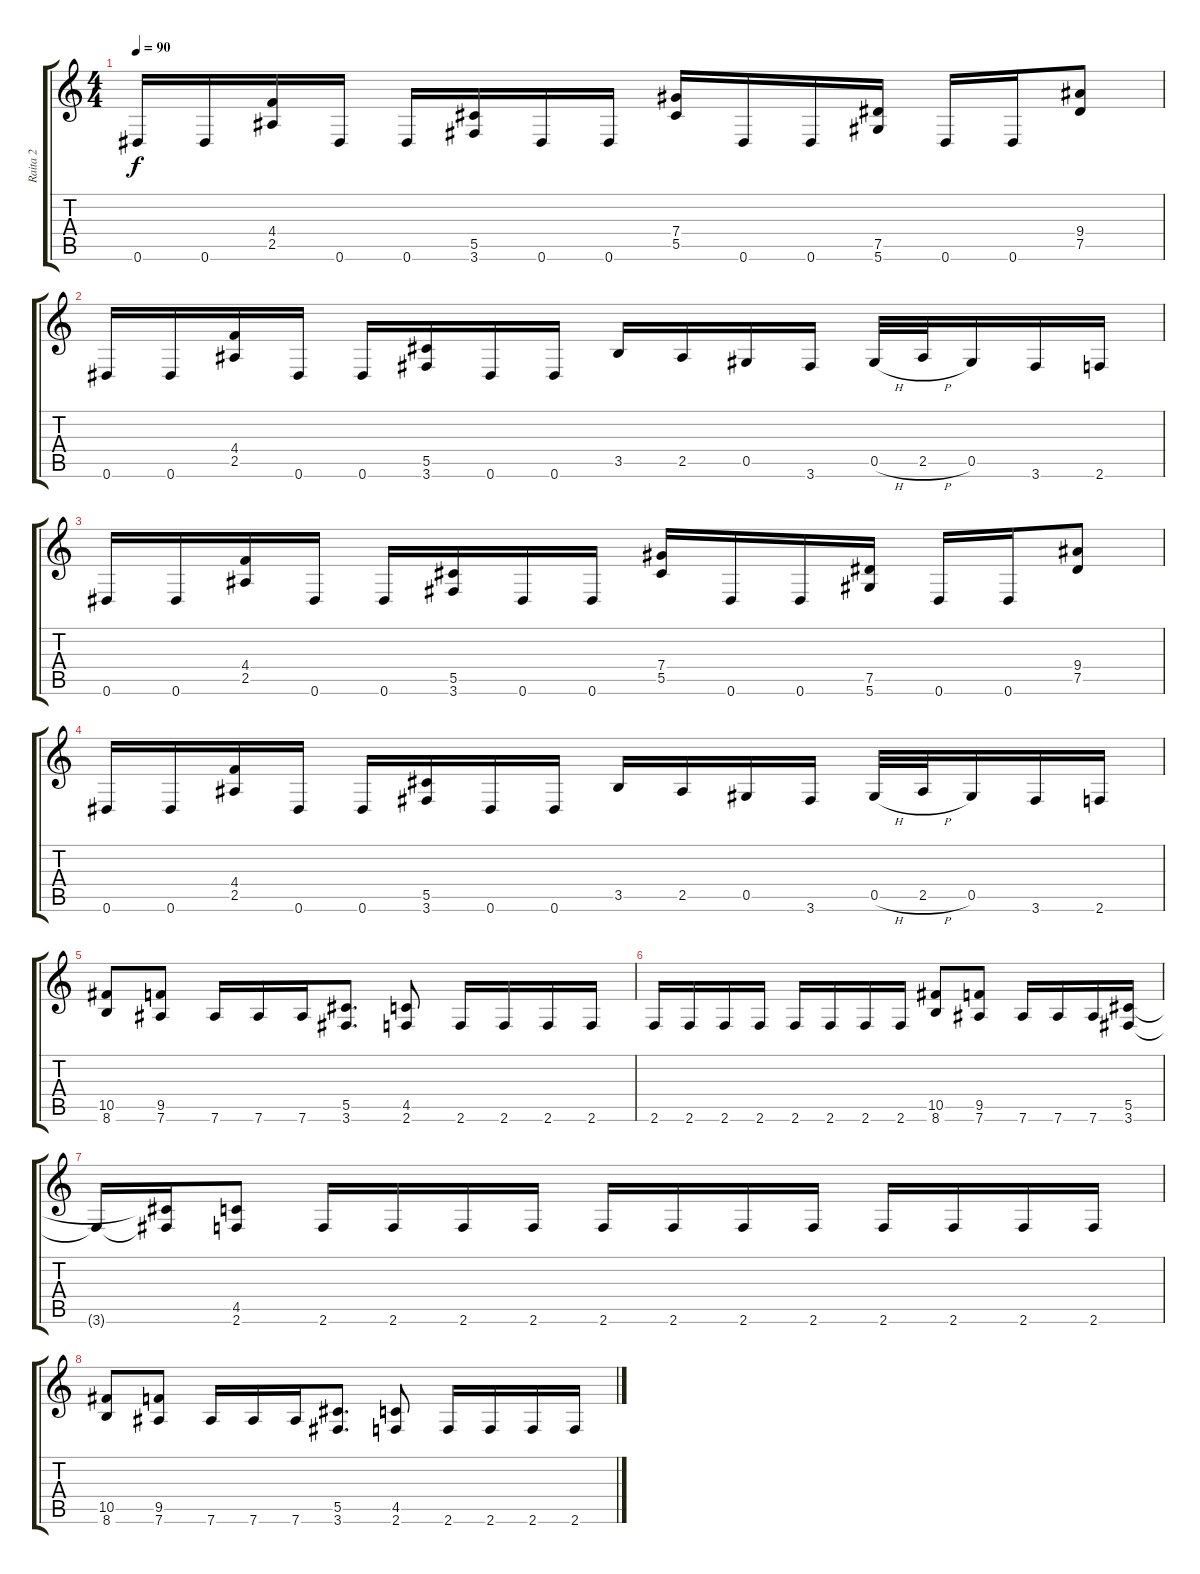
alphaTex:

\track ("Raita 2" "Raita 2") {instrument overdrivenguitar}
\staff {score tabs}
\tuning (Eb4 Bb3 Gb3 Db3 Ab2 Eb2) {hide}
\ts (4 4)
\tempo 90
\clef g2
\ks c
0.6.16{dy f} 0.6.16 (4.4 2.5).16 0.6.16 0.6.16 (5.5 3.6).16 0.6.16 0.6.16 (7.4 5.5).16 0.6.16 0.6.16 (7.5 5.6).16 0.6.16 0.6.16 (9.4 7.5).8 |
0.6.16 0.6.16 (4.4 2.5).16 0.6.16 0.6.16 (5.5 3.6).16 0.6.16 0.6.16 3.5.16 2.5.16 0.5.16 3.6.16 0.5{h}.32 2.5{h}.32 0.5.16 3.6.16 2.6.16 |
0.6.16 0.6.16 (4.4 2.5).16 0.6.16 0.6.16 (5.5 3.6).16 0.6.16 0.6.16 (7.4 5.5).16 0.6.16 0.6.16 (7.5 5.6).16 0.6.16 0.6.16 (9.4 7.5).8 |
0.6.16 0.6.16 (4.4 2.5).16 0.6.16 0.6.16 (5.5 3.6).16 0.6.16 0.6.16 3.5.16 2.5.16 0.5.16 3.6.16 0.5{h}.32 2.5{h}.32 0.5.16 3.6.16 2.6.16 |
(10.5 8.6).8 (9.5 7.6).8 7.6.16 7.6.16 7.6.16 (5.5 3.6).8{d} (4.5 2.6).8 2.6.16 2.6.16 2.6.16 2.6.16 |
2.6.16 2.6.16 2.6.16 2.6.16 2.6.16 2.6.16 2.6.16 2.6.16 (10.5 8.6).8 (9.5 7.6).8 7.6.16 7.6.16 7.6.16 (5.5 3.6).16 |
3.6{t}.16 (5.5{t} 3.6{t}).16 (4.5 2.6).8 2.6.16 2.6.16 2.6.16 2.6.16 2.6.16 2.6.16 2.6.16 2.6.16 2.6.16 2.6.16 2.6.16 2.6.16 |
(10.5 8.6).8 (9.5 7.6).8 7.6.16 7.6.16 7.6.16 (5.5 3.6).8{d} (4.5 2.6).8 2.6.16 2.6.16 2.6.16 2.6.16
